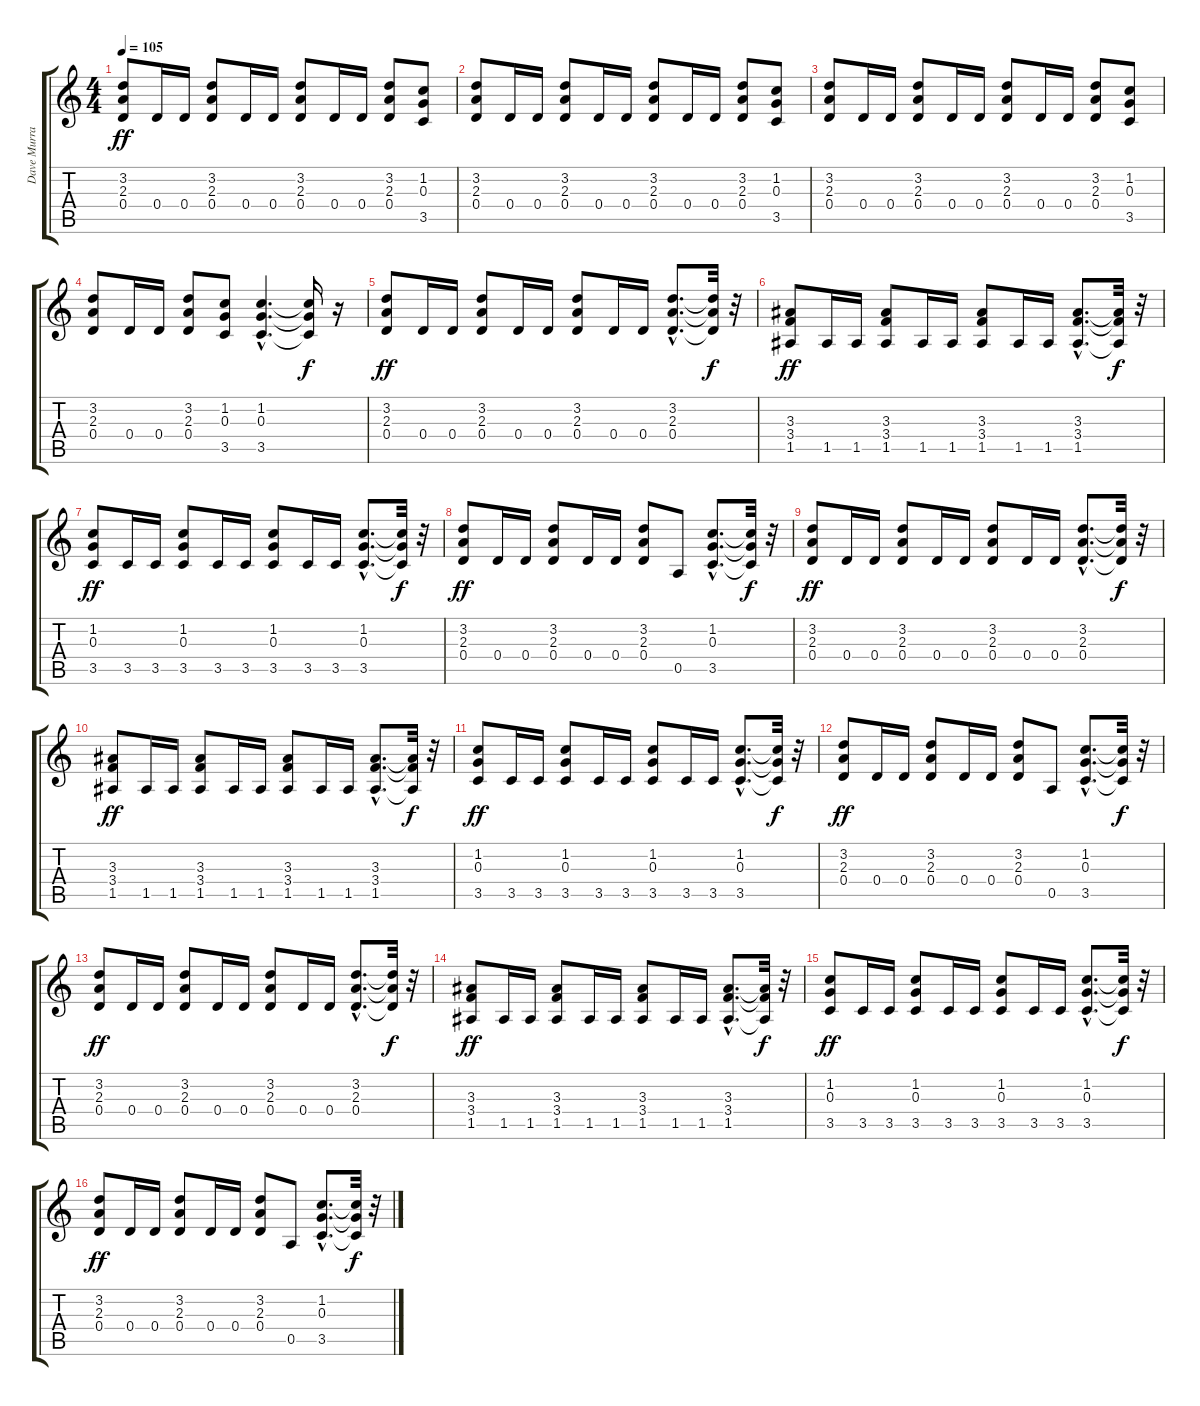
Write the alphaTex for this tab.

\track ("Dave Murray" "Dave Murra") {instrument distortionguitar}
\staff {score tabs}
\tuning (E4 B3 G3 D3 A2 E2) {hide}
\ts (4 4)
\tempo 105
\clef g2
\ks c
(3.2 2.3 0.4).8{dy ff} 0.4.16 0.4.16 (3.2 2.3 0.4).8 0.4.16 0.4.16 (3.2 2.3 0.4).8 0.4.16 0.4.16 (3.2 2.3 0.4).8 (1.2 0.3 3.5).8 |
(3.2 2.3 0.4).8 0.4.16 0.4.16 (3.2 2.3 0.4).8 0.4.16 0.4.16 (3.2 2.3 0.4).8 0.4.16 0.4.16 (3.2 2.3 0.4).8 (1.2 0.3 3.5).8 |
(3.2 2.3 0.4).8 0.4.16 0.4.16 (3.2 2.3 0.4).8 0.4.16 0.4.16 (3.2 2.3 0.4).8 0.4.16 0.4.16 (3.2 2.3 0.4).8 (1.2 0.3 3.5).8 |
(3.2 2.3 0.4).8 0.4.16 0.4.16 (3.2 2.3 0.4).8 (1.2 0.3 3.5).8 (1.2{hac} 0.3{hac} 3.5{hac}).4{d} (1.2{t} 0.3{t} 3.5{t}).16{dy f} r.16 |
(3.2 2.3 0.4).8{dy ff} 0.4.16 0.4.16 (3.2 2.3 0.4).8 0.4.16 0.4.16 (3.2 2.3 0.4).8 0.4.16 0.4.16 (3.2{hac} 2.3{hac} 0.4{hac}).8{d} (3.2{t} 2.3{t} 0.4{t}).32{dy f} r.32 |
(3.3 3.4 1.5).8{dy ff} 1.5.16 1.5.16 (3.3 3.4 1.5).8 1.5.16 1.5.16 (3.3 3.4 1.5).8 1.5.16 1.5.16 (3.3{hac} 3.4{hac} 1.5{hac}).8{d} (3.3{t} 3.4{t} 1.5{t}).32{dy f} r.32 |
(1.2 0.3 3.5).8{dy ff} 3.5.16 3.5.16 (1.2 0.3 3.5).8 3.5.16 3.5.16 (1.2 0.3 3.5).8 3.5.16 3.5.16 (1.2{hac} 0.3{hac} 3.5{hac}).8{d} (1.2{t} 0.3{t} 3.5{t}).32{dy f} r.32 |
(3.2 2.3 0.4).8{dy ff} 0.4.16 0.4.16 (3.2 2.3 0.4).8 0.4.16 0.4.16 (3.2 2.3 0.4).8 0.5.8 (1.2{hac} 0.3{hac} 3.5{hac}).8{d} (1.2{t} 0.3{t} 3.5{t}).32{dy f} r.32 |
(3.2 2.3 0.4).8{dy ff} 0.4.16 0.4.16 (3.2 2.3 0.4).8 0.4.16 0.4.16 (3.2 2.3 0.4).8 0.4.16 0.4.16 (3.2{hac} 2.3{hac} 0.4{hac}).8{d} (3.2{t} 2.3{t} 0.4{t}).32{dy f} r.32 |
(3.3 3.4 1.5).8{dy ff} 1.5.16 1.5.16 (3.3 3.4 1.5).8 1.5.16 1.5.16 (3.3 3.4 1.5).8 1.5.16 1.5.16 (3.3{hac} 3.4{hac} 1.5{hac}).8{d} (3.3{t} 3.4{t} 1.5{t}).32{dy f} r.32 |
(1.2 0.3 3.5).8{dy ff} 3.5.16 3.5.16 (1.2 0.3 3.5).8 3.5.16 3.5.16 (1.2 0.3 3.5).8 3.5.16 3.5.16 (1.2{hac} 0.3{hac} 3.5{hac}).8{d} (1.2{t} 0.3{t} 3.5{t}).32{dy f} r.32 |
(3.2 2.3 0.4).8{dy ff} 0.4.16 0.4.16 (3.2 2.3 0.4).8 0.4.16 0.4.16 (3.2 2.3 0.4).8 0.5.8 (1.2{hac} 0.3{hac} 3.5{hac}).8{d} (1.2{t} 0.3{t} 3.5{t}).32{dy f} r.32 |
(3.2 2.3 0.4).8{dy ff} 0.4.16 0.4.16 (3.2 2.3 0.4).8 0.4.16 0.4.16 (3.2 2.3 0.4).8 0.4.16 0.4.16 (3.2{hac} 2.3{hac} 0.4{hac}).8{d} (3.2{t} 2.3{t} 0.4{t}).32{dy f} r.32 |
(3.3 3.4 1.5).8{dy ff} 1.5.16 1.5.16 (3.3 3.4 1.5).8 1.5.16 1.5.16 (3.3 3.4 1.5).8 1.5.16 1.5.16 (3.3{hac} 3.4{hac} 1.5{hac}).8{d} (3.3{t} 3.4{t} 1.5{t}).32{dy f} r.32 |
(1.2 0.3 3.5).8{dy ff} 3.5.16 3.5.16 (1.2 0.3 3.5).8 3.5.16 3.5.16 (1.2 0.3 3.5).8 3.5.16 3.5.16 (1.2{hac} 0.3{hac} 3.5{hac}).8{d} (1.2{t} 0.3{t} 3.5{t}).32{dy f} r.32 |
(3.2 2.3 0.4).8{dy ff} 0.4.16 0.4.16 (3.2 2.3 0.4).8 0.4.16 0.4.16 (3.2 2.3 0.4).8 0.5.8 (1.2{hac} 0.3{hac} 3.5{hac}).8{d} (1.2{t} 0.3{t} 3.5{t}).32{dy f} r.32
